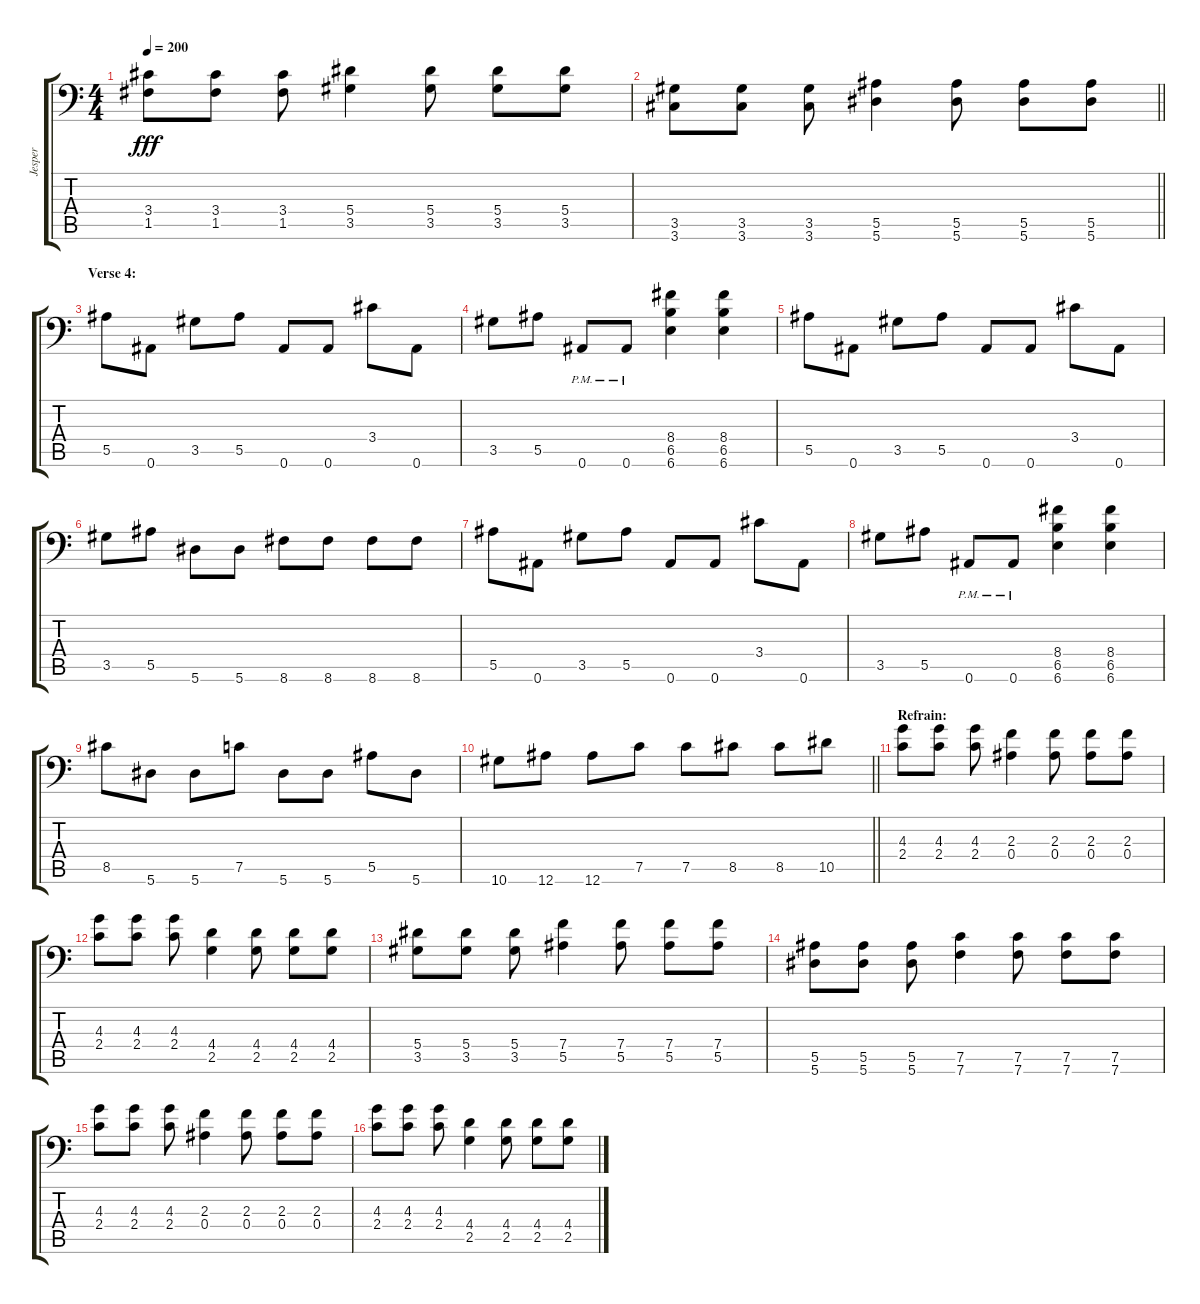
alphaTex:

\track ("Jesper" "Jesper") {instrument distortionguitar}
\staff {score tabs}
\tuning (C4 G3 Eb3 Bb2 F2 Bb1) {hide}
\ts (4 4)
\tempo 200
\clef f4
\ks c
(3.4 1.5).8{dy fff} (3.4 1.5).8 (3.4 1.5).8 (5.4 3.5).4 (5.4 3.5).8 (5.4 3.5).8 (5.4 3.5).8 |
\barLineRight lightlight
(3.5 3.6).8 (3.5 3.6).8 (3.5 3.6).8 (5.5 5.6).4 (5.5 5.6).8 (5.5 5.6).8 (5.5 5.6).8 |
\section ("" "Verse 4:")
5.5.8 0.6.8 3.5.8 5.5.8 0.6.8 0.6.8 3.4.8 0.6.8 |
3.5.8 5.5.8 0.6{pm}.8 0.6{pm}.8 (8.4 6.5 6.6).4 (8.4 6.5 6.6).4 |
5.5.8 0.6.8 3.5.8 5.5.8 0.6.8 0.6.8 3.4.8 0.6.8 |
3.5.8 5.5.8 5.6.8 5.6.8 8.6.8 8.6.8 8.6.8 8.6.8 |
5.5.8 0.6.8 3.5.8 5.5.8 0.6.8 0.6.8 3.4.8 0.6.8 |
3.5.8 5.5.8 0.6{pm}.8 0.6{pm}.8 (8.4 6.5 6.6).4 (8.4 6.5 6.6).4 |
8.5.8 5.6.8 5.6.8 7.5.8 5.6.8 5.6.8 5.5.8 5.6.8 |
\barLineRight lightlight
10.6.8 12.6.8 12.6.8 7.5.8 7.5.8 8.5.8 8.5.8 10.5.8 |
\section ("" "Refrain:")
(4.3 2.4).8 (4.3 2.4).8 (4.3 2.4).8 (2.3 0.4).4 (2.3 0.4).8 (2.3 0.4).8 (2.3 0.4).8 |
(4.3 2.4).8 (4.3 2.4).8 (4.3 2.4).8 (4.4 2.5).4 (4.4 2.5).8 (4.4 2.5).8 (4.4 2.5).8 |
(5.4 3.5).8 (5.4 3.5).8 (5.4 3.5).8 (7.4 5.5).4 (7.4 5.5).8 (7.4 5.5).8 (7.4 5.5).8 |
(5.5 5.6).8 (5.5 5.6).8 (5.5 5.6).8 (7.5 7.6).4 (7.5 7.6).8 (7.5 7.6).8 (7.5 7.6).8 |
(4.3 2.4).8 (4.3 2.4).8 (4.3 2.4).8 (2.3 0.4).4 (2.3 0.4).8 (2.3 0.4).8 (2.3 0.4).8 |
(4.3 2.4).8 (4.3 2.4).8 (4.3 2.4).8 (4.4 2.5).4 (4.4 2.5).8 (4.4 2.5).8 (4.4 2.5).8
